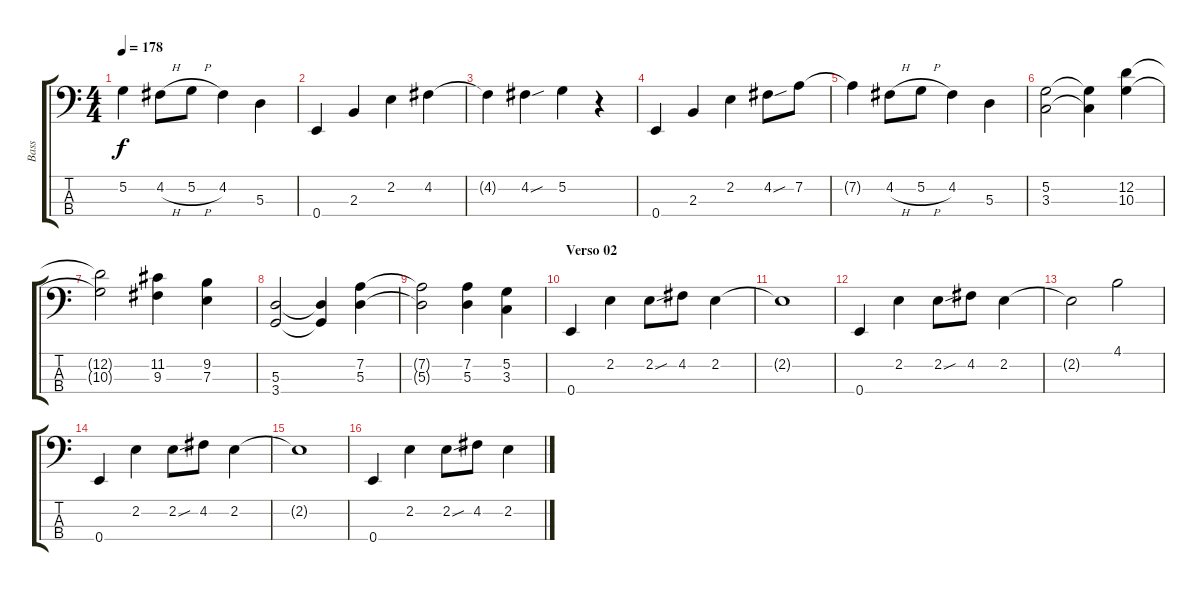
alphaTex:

\track ("Bass" "Bass") {instrument electricbasspick}
\staff {score tabs}
\tuning (G2 D2 A1 E1) {hide}
\ts (4 4)
\tempo 178
\clef f4
\ks c
5.2{t}.4{dy f} 4.2{h}.8 5.2{h}.8 4.2.4 5.3.4 |
0.4.4 2.3.4 2.2.4 4.2.4 |
4.2{t}.4 4.2{sou}.4 5.2.4 r.4 |
0.4.4 2.3.4 2.2.4 4.2{sou}.8 7.2.8 |
7.2{t}.4 4.2{h}.8 5.2{h}.8 4.2.4 5.3.4 |
(5.2 3.3).2 (5.2{t} 3.3{t}).4 (12.2 10.3).4 |
(12.2{t} 10.3{t}).2 (11.2 9.3).4 (9.2 7.3).4 |
(5.3 3.4).2 (5.3{t} 3.4{t}).4 (7.2 5.3).4 |
(7.2{t} 5.3{t}).2 (7.2 5.3).4 (5.2 3.3).4 |
\section ("" "Verso 02")
0.4.4 2.2.4 2.2{sou}.8 4.2.8 2.2.4 |
2.2{t}.1 |
0.4.4 2.2.4 2.2{sou}.8 4.2.8 2.2.4 |
2.2{t}.2 4.1.2 |
0.4.4 2.2.4 2.2{sou}.8 4.2.8 2.2.4 |
2.2{t}.1 |
0.4.4 2.2.4 2.2{sou}.8 4.2.8 2.2.4
